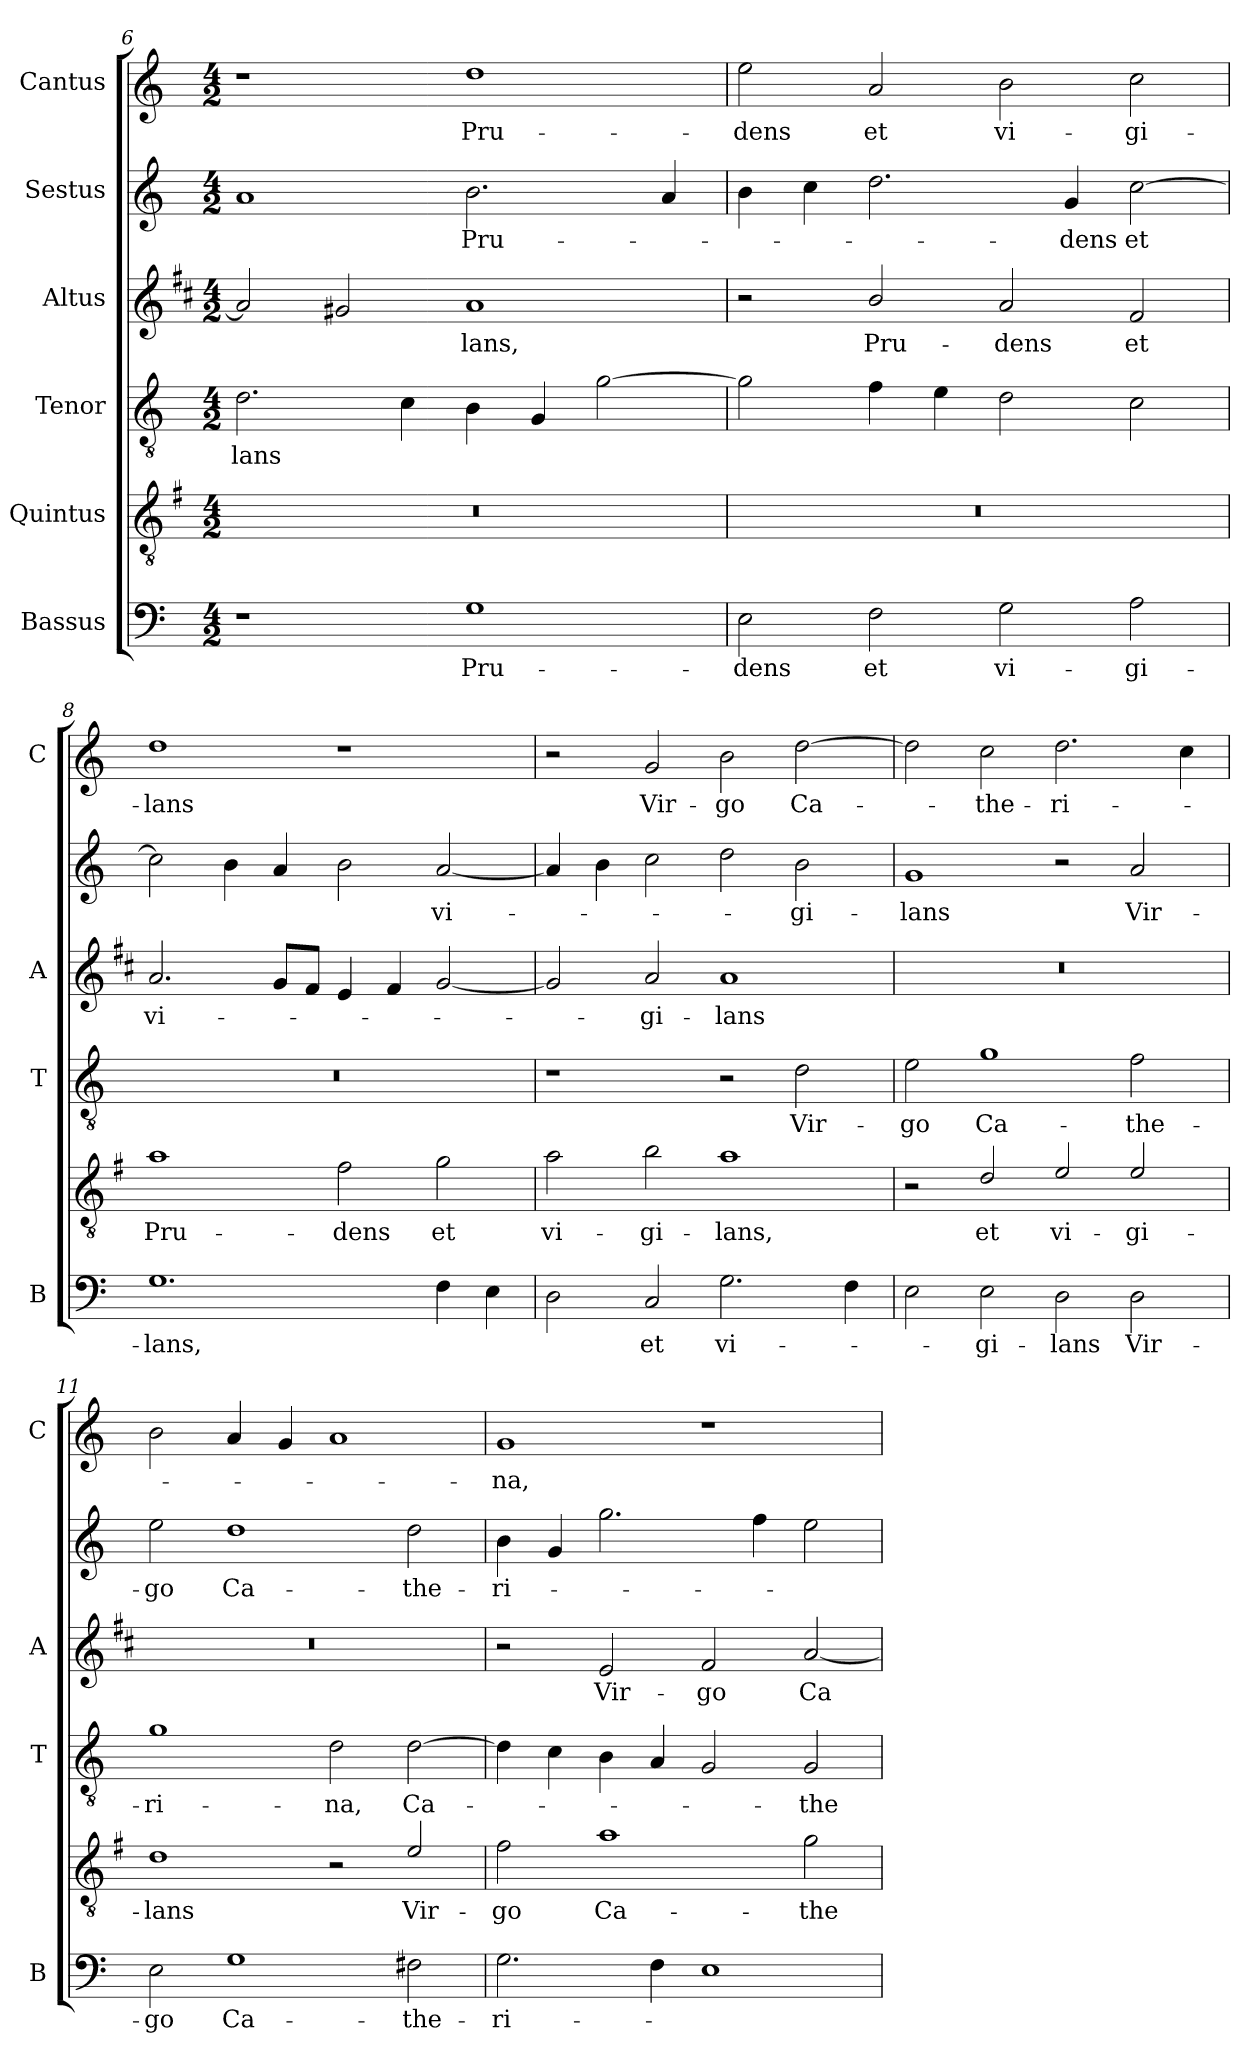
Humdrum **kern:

**kern	**text	**kern	**text	**kern	**text	**kern	**text	**kern	**text	**kern	**text
*part6	*part6	*part5	*part5	*part4	*part4	*part3	*part3	*part2	*part2	*part1	*part1
*staff6	*staff6	*staff5	*staff5	*staff4	*staff4	*staff3	*staff3	*staff2	*staff2	*staff1	*staff1
*I"Bassus	*	*I"Quintus	*	*I"Tenor	*	*I"Altus	*	*I"Sestus	*	*I"Cantus	*
*I'B	*	*	*	*I'T	*	*I'A	*	*	*	*I'C	*
!!LO:LB:g=z
*clefF4	*	*clefGv2	*	*clefGv2	*	*clefG2	*	*clefG2	*	*clefG2	*
*	*	*ITrd4c7	*	*	*	*ITrd1c2	*	*	*	*	*
*k[]	*	*k[]	*	*k[]	*	*k[]	*	*k[]	*	*k[]	*
*C:	*	*C:	*	*C:	*	*C:	*	*C:	*	*C:	*
*M4/2	*	*M4/2	*	*M4/2	*	*M4/2	*	*M4/2	*	*M4/2	*
=6	=6	=6	=6	=6	=6	=6	=6	=6	=6	=6	=6
!	!	!	!	!	!LO:LY:b	!	!	!	!	!	!
1r	.	0r	.	2.d\	-lans	2g/]	.	1a	.	1r	.
.	.	.	.	.	.	2f#X/	.	.	.	.	.
.	.	.	.	4c\	.	.	.	.	.	.	.
!	!LO:LY:b	!	!	!	!	!	!LO:LY:b	!	!LO:LY:b	!	!LO:LY:b
1G	Pru-	.	.	4B\	.	1g	-lans,	2.b\	Pru-	1dd	Pru-
.	.	.	.	4G/	.	.	.	.	.	.	.
.	.	.	.	[2g\	.	.	.	.	.	.	.
.	.	.	.	.	.	.	.	4a/	.	.	.
=7	=7	=7	=7	=7	=7	=7	=7	=7	=7	=7	=7
!	!LO:LY:b	!	!	!	!	!	!	!	!	!	!LO:LY:b
2E\	-dens	0r	.	2g\]	.	2r	.	4b\	.	2ee\	-dens
.	.	.	.	.	.	.	.	4cc\	.	.	.
!	!LO:LY:b	!	!	!	!	!	!LO:LY:b	!	!	!	!LO:LY:b
2F\	et	.	.	4f\	.	2a/	Pru-	2.dd\	.	2a/	et
.	.	.	.	4e\	.	.	.	.	.	.	.
!	!LO:LY:b	!	!	!	!	!	!LO:LY:b	!	!	!	!LO:LY:b
2G\	vi-	.	.	2d\	.	2g/	-dens	.	.	2b\	vi-
!	!	!	!	!	!	!	!	!	!LO:LY:b	!	!
.	.	.	.	.	.	.	.	4g/	-dens	.	.
!	!LO:LY:b	!	!	!	!	!	!LO:LY:b	!	!LO:LY:b	!	!LO:LY:b
2A\	-gi-	.	.	2c\	.	2e/	et	[2cc\	et	2cc\	-gi-
=8	=8	=8	=8	=8	=8	=8	=8	=8	=8	=8	=8
!	!LO:LY:b	!	!LO:LY:b	!	!	!	!LO:LY:b	!	!	!	!LO:LY:b
1.G	-lans,	1d	Pru-	0r	.	2.g/	vi-	2cc\]	.	1dd	-lans
.	.	.	.	.	.	.	.	4b\	.	.	.
.	.	.	.	.	.	8f/L	.	4a/	.	.	.
.	.	.	.	.	.	8e/J	.	.	.	.	.
!	!	!	!LO:LY:b	!	!	!	!	!	!	!	!
.	.	2B\	-dens	.	.	4d/	.	2b\	.	1r	.
.	.	.	.	.	.	4e/	.	.	.	.	.
!	!	!	!LO:LY:b	!	!	!	!	!	!LO:LY:b	!	!
4F\	.	2c\	et	.	.	[2f/	.	[2a/	vi-	.	.
4E\	.	.	.	.	.	.	.	.	.	.	.
=9	=9	=9	=9	=9	=9	=9	=9	=9	=9	=9	=9
!	!	!	!LO:LY:b	!	!	!	!	!	!	!	!
2D\	.	2d\	vi-	1r	.	2f/]	.	4a/]	.	2r	.
.	.	.	.	.	.	.	.	4b\	.	.	.
!	!LO:LY:b	!	!LO:LY:b	!	!	!	!LO:LY:b	!	!	!	!LO:LY:b
2C/	et	2e\	-gi-	.	.	2g/	-gi-	2cc\	.	2g/	Vir-
!	!LO:LY:b	!	!LO:LY:b	!	!	!	!LO:LY:b	!	!	!	!LO:LY:b
2.G\	vi-	1d	-lans,	2r	.	1g	-lans	2dd\	.	2b\	-go
!	!	!	!	!	!LO:LY:b	!	!	!	!LO:LY:b	!	!LO:LY:b
.	.	.	.	2d\	Vir-	.	.	2b\	-gi-	[2dd\	Ca-
4F\	.	.	.	.	.	.	.	.	.	.	.
=10	=10	=10	=10	=10	=10	=10	=10	=10	=10	=10	=10
!	!	!	!	!	!LO:LY:b	!	!	!	!LO:LY:b	!	!
2E\	.	2r	.	2e\	-go	0r	.	1g	-lans	2dd\]	.
!	!LO:LY:b	!	!LO:LY:b	!	!LO:LY:b	!	!	!	!	!	!LO:LY:b
2E\	-gi-	2G/	et	1g	Ca-	.	.	.	.	2cc\	-the-
!	!LO:LY:b	!	!LO:LY:b	!	!	!	!	!	!	!	!LO:LY:b
2D\	-lans	2A/	vi-	.	.	.	.	2r	.	2.dd\	-ri-
!	!LO:LY:b	!	!LO:LY:b	!	!LO:LY:b	!	!	!	!LO:LY:b	!	!
2D\	Vir-	2A/	-gi-	2f\	-the-	.	.	2a/	Vir-	.	.
.	.	.	.	.	.	.	.	.	.	4cc\	.
!!LO:PB:g=z
=11	=11	=11	=11	=11	=11	=11	=11	=11	=11	=11	=11
!	!LO:LY:b	!	!LO:LY:b	!	!LO:LY:b	!	!	!	!LO:LY:b	!	!
2E\	-go	1G	-lans	1g	-ri-	0r	.	2ee\	-go	2b\	.
!	!LO:LY:b	!	!	!	!	!	!	!	!LO:LY:b	!	!
1G	Ca-	.	.	.	.	.	.	1dd	Ca-	4a/	.
.	.	.	.	.	.	.	.	.	.	4g/	.
!	!	!	!	!	!LO:LY:b	!	!	!	!	!	!
.	.	2r	.	2d\	-na,	.	.	.	.	1a	.
!	!LO:LY:b	!	!LO:LY:b	!	!LO:LY:b	!	!	!	!LO:LY:b	!	!
2F#X\	-the-	2A/	Vir-	[2d\	Ca-	.	.	2dd\	-the-	.	.
=12	=12	=12	=12	=12	=12	=12	=12	=12	=12	=12	=12
!	!LO:LY:b	!	!LO:LY:b	!	!	!	!	!	!LO:LY:b	!	!LO:LY:b
2.G\	-ri-	2B\	-go	4d\]	.	2r	.	4b\	-ri-	1g	-na,
.	.	.	.	4c\	.	.	.	4g/	.	.	.
!	!	!	!LO:LY:b	!	!	!	!LO:LY:b	!	!	!	!
.	.	1d	Ca-	4B\	.	2d/	Vir-	2.gg\	.	.	.
4F\	.	.	.	4A/	.	.	.	.	.	.	.
!	!	!	!	!	!	!	!LO:LY:b	!	!	!	!
1E	.	.	.	2G/	.	2e/	-go	.	.	1r	.
.	.	.	.	.	.	.	.	4ff\	.	.	.
!	!	!	!LO:LY:b	!	!LO:LY:b	!	!LO:LY:b	!	!	!	!
.	.	2c\	-the-	2G/	-the-	[2g/	Ca-	2ee\	.	.	.
=	=	=	=	=	=	=	=	=	=	=	=
*-	*-	*-	*-	*-	*-	*-	*-	*-	*-	*-	*-
